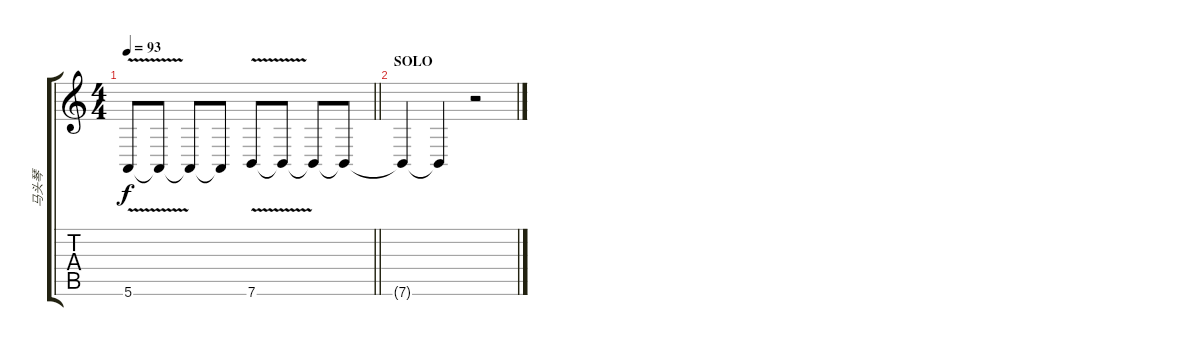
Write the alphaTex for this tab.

\track ("马头琴" "马头琴") {instrument fiddle}
\staff {score tabs}
\tuning (E4 B3 G3 D3 A2 E2) {hide}
\ts (4 4)
\tempo 93
\clef g2
\barLineRight lightlight
\ks c
5.6{v}.8{dy f} 5.6{t}.8 5.6{t}.8 5.6{t}.8 7.6{v}.8 7.6{t}.8 7.6{t}.8 7.6{t}.8 |
\section ("" "SOLO")
7.6{t}.4 7.6{t}.4 r.2
